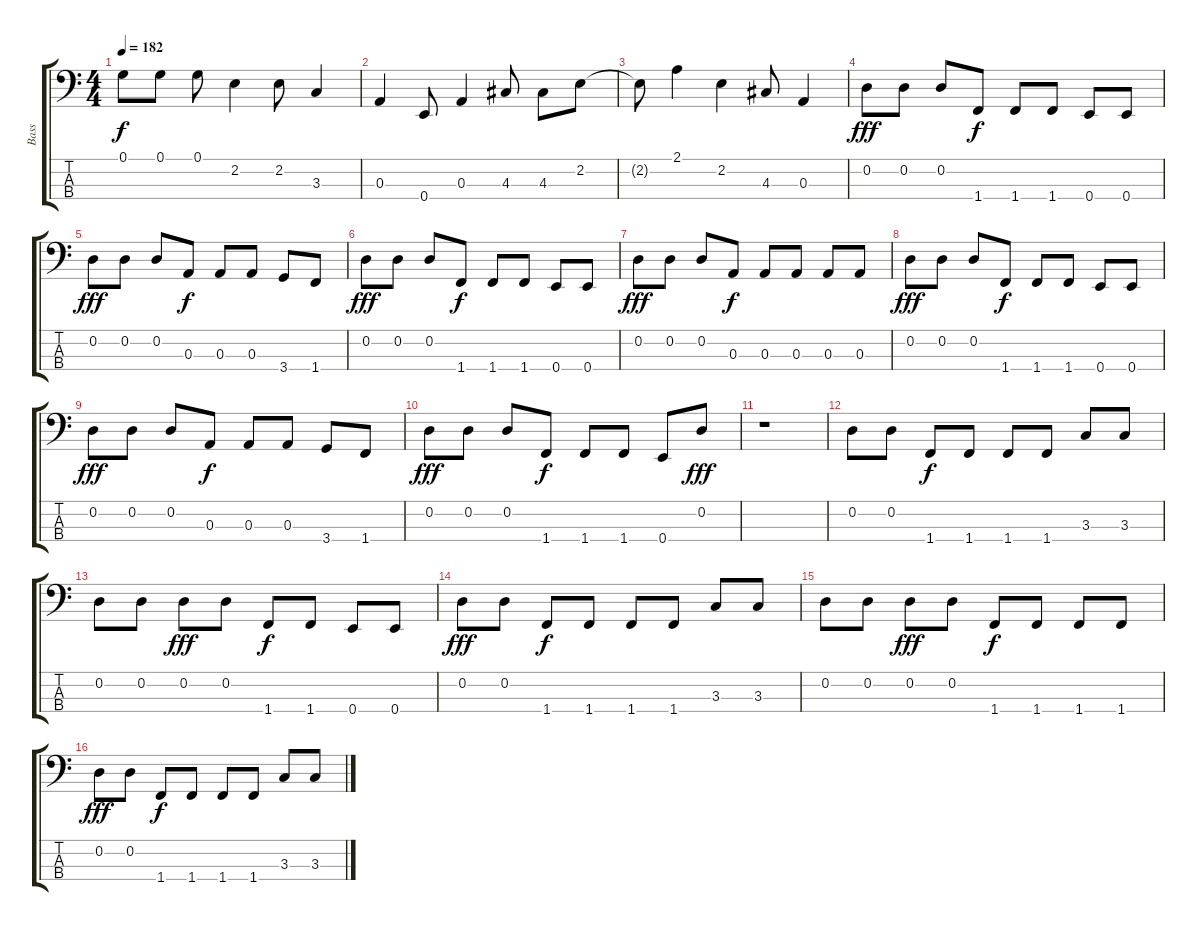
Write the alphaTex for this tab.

\track ("Bass" "Bass") {instrument electricbasspick}
\staff {score tabs}
\tuning (G2 D2 A1 E1) {hide}
\ts (4 4)
\tempo 182
\clef f4
\ks c
0.1.8{dy f} 0.1.8 0.1.8 2.2.4 2.2.8 3.3.4 |
0.3.4 0.4.8 0.3.4 4.3.8 4.3.8 2.2.8 |
2.2{t}.8 2.1.4 2.2.4 4.3.8 0.3.4 |
0.2.8{dy fff} 0.2.8 0.2.8 1.4.8{dy f} 1.4.8 1.4.8 0.4.8 0.4.8 |
0.2.8{dy fff} 0.2.8 0.2.8 0.3.8{dy f} 0.3.8 0.3.8 3.4.8 1.4.8 |
0.2.8{dy fff} 0.2.8 0.2.8 1.4.8{dy f} 1.4.8 1.4.8 0.4.8 0.4.8 |
0.2.8{dy fff} 0.2.8 0.2.8 0.3.8{dy f} 0.3.8 0.3.8 0.3.8 0.3.8 |
0.2.8{dy fff} 0.2.8 0.2.8 1.4.8{dy f} 1.4.8 1.4.8 0.4.8 0.4.8 |
0.2.8{dy fff} 0.2.8 0.2.8 0.3.8{dy f} 0.3.8 0.3.8 3.4.8 1.4.8 |
0.2.8{dy fff} 0.2.8 0.2.8 1.4.8{dy f} 1.4.8 1.4.8 0.4.8 0.2.8{dy fff} |
r.1 |
0.2.8 0.2.8 1.4.8{dy f} 1.4.8 1.4.8 1.4.8 3.3.8 3.3.8 |
0.2.8 0.2.8 0.2.8{dy fff} 0.2.8 1.4.8{dy f} 1.4.8 0.4.8 0.4.8 |
0.2.8{dy fff} 0.2.8 1.4.8{dy f} 1.4.8 1.4.8 1.4.8 3.3.8 3.3.8 |
0.2.8 0.2.8 0.2.8{dy fff} 0.2.8 1.4.8{dy f} 1.4.8 1.4.8 1.4.8 |
0.2.8{dy fff} 0.2.8 1.4.8{dy f} 1.4.8 1.4.8 1.4.8 3.3.8 3.3.8
